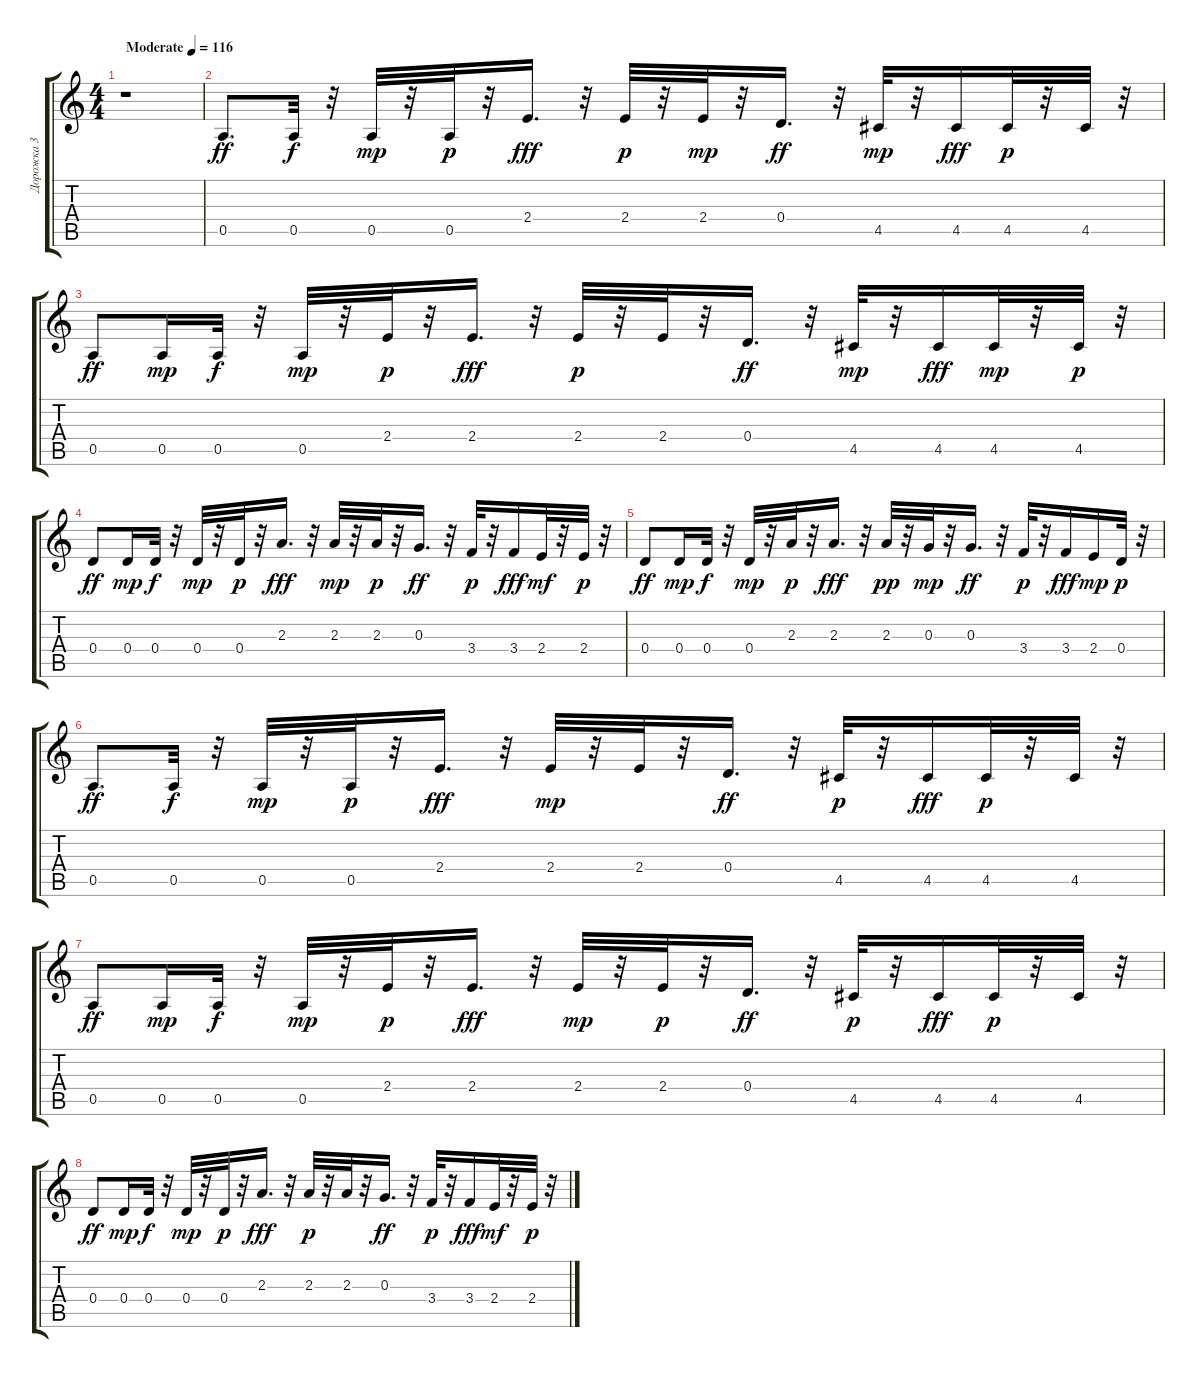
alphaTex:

\track ("Дорожка 3" "Дорожка 3") {instrument acousticguitarsteel}
\staff {score tabs}
\tuning (E4 B3 G3 D3 A2 E2) {hide}
\ts (4 4)
\tempo (116 "Moderate")
\clef g2
\ks c
r.1{dy ff instrument acousticguitarsteel} |
0.5.8{d} 0.5.32{dy f balance 0} r.32 0.5.32{dy mp} r.32 0.5.32{dy p} r.32 2.4.16{d dy fff balance 8} r.32 2.4.32{dy p balance 2} r.32 2.4.32{dy mp} r.32 0.4.16{d dy ff balance 8} r.32 4.5.32{dy mp balance 2} r.32 4.5.16{dy fff balance 8} 4.5.32{dy p balance 6} r.32 4.5.32{balance 0} r.32 |
0.5.8{dy ff balance 8} 0.5.16{dy mp} 0.5.32{dy f balance 0} r.32 0.5.32{dy mp} r.32 2.4.32{dy p} r.32 2.4.16{d dy fff balance 8} r.32 2.4.32{dy p balance 2} r.32 2.4.32 r.32 0.4.16{d dy ff balance 8} r.32 4.5.32{dy mp balance 2} r.32 4.5.16{dy fff balance 8} 4.5.32{dy mp balance 6} r.32 4.5.32{dy p balance 0} r.32 |
0.4.8{dy ff balance 8} 0.4.16{dy mp} 0.4.32{dy f balance 0} r.32 0.4.32{dy mp} r.32 0.4.32{dy p} r.32 2.3.16{d dy fff balance 8} r.32 2.3.32{dy mp balance 2} r.32 2.3.32{dy p} r.32 0.3.16{d dy ff balance 8} r.32 3.4.32{dy p balance 2} r.32 3.4.16{dy fff balance 8} 2.4.32{dy mf balance 6} r.32 2.4.32{dy p balance 0} r.32 |
0.4.8{dy ff balance 8} 0.4.16{dy mp} 0.4.32{dy f balance 0} r.32 0.4.32{dy mp} r.32 2.3.32{dy p} r.32 2.3.16{d dy fff balance 8} r.32 2.3.32{dy pp balance 2} r.32 0.3.32{dy mp} r.32 0.3.16{d dy ff balance 8} r.32 3.4.32{dy p balance 2} r.32 3.4.16{dy fff balance 8} 2.4.16{dy mp balance 6} 0.4.32{dy p balance 0} r.32 |
0.5.8{d dy ff balance 8} 0.5.32{dy f balance 0} r.32 0.5.32{dy mp} r.32 0.5.32{dy p} r.32 2.4.16{d dy fff balance 8} r.32 2.4.32{dy mp balance 2} r.32 2.4.32 r.32 0.4.16{d dy ff balance 8} r.32 4.5.32{dy p balance 2} r.32 4.5.16{dy fff balance 8} 4.5.32{dy p balance 6} r.32 4.5.32{balance 0} r.32 |
0.5.8{dy ff balance 8} 0.5.16{dy mp} 0.5.32{dy f balance 0} r.32 0.5.32{dy mp} r.32 2.4.32{dy p} r.32 2.4.16{d dy fff balance 8} r.32 2.4.32{dy mp balance 2} r.32 2.4.32{dy p} r.32 0.4.16{d dy ff balance 8} r.32 4.5.32{dy p balance 2} r.32 4.5.16{dy fff balance 8} 4.5.32{dy p balance 6} r.32 4.5.32{balance 0} r.32 |
0.4.8{dy ff balance 8} 0.4.16{dy mp} 0.4.32{dy f balance 0} r.32 0.4.32{dy mp} r.32 0.4.32{dy p} r.32 2.3.16{d dy fff balance 8} r.32 2.3.32{dy p balance 2} r.32 2.3.32 r.32 0.3.16{d dy ff balance 8} r.32 3.4.32{dy p balance 2} r.32 3.4.16{dy fff balance 8} 2.4.32{dy mf balance 6} r.32 2.4.32{dy p balance 0} r.32
